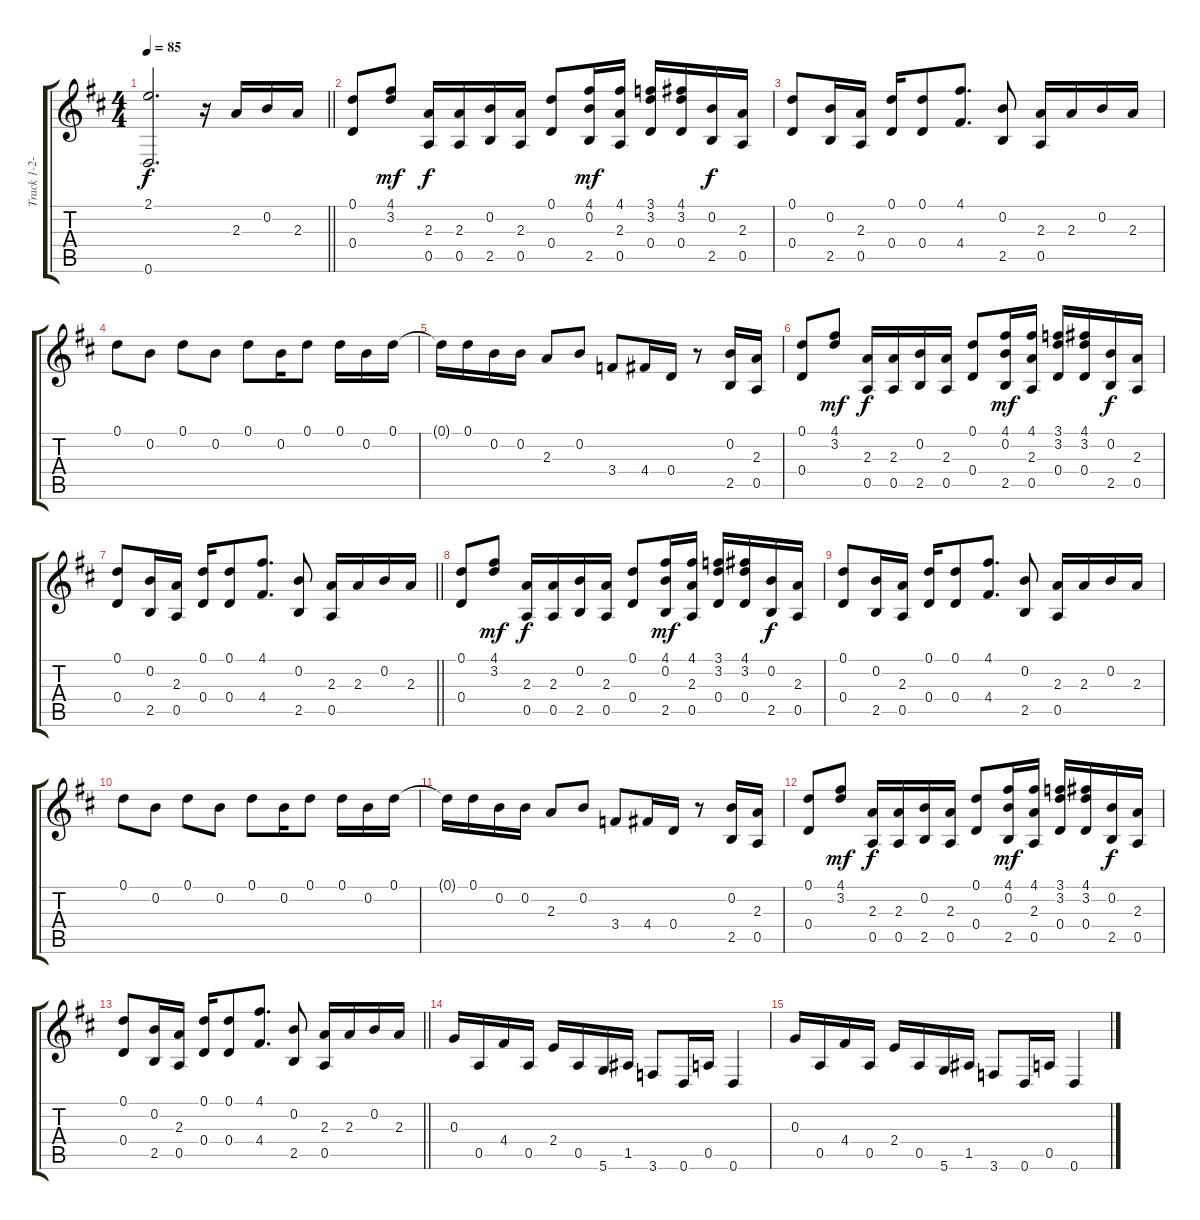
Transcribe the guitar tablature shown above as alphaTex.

\track ("Track 1-2-4" "Track 1-2-") {instrument acousticguitarsteel}
\staff {score tabs}
\tuning (D4 B3 G3 D3 A2 D2) {hide}
\ts (4 4)
\tempo 85
\clef g2
\barLineRight lightlight
\ks d
(2.1 0.6).2{d dy f} r.16 2.3.16 0.2.16 2.3.16 |
(0.1 0.4).8 (4.1 3.2).8{dy mf} (2.3 0.5).16{dy f} (2.3 0.5).16 (0.2 2.5).16 (2.3 0.5).16 (0.1 0.4).8 (4.1 0.2 2.5).16{dy mf} (4.1 2.3 0.5).16 (3.1 3.2 0.4).16 (4.1 3.2 0.4).16 (0.2 2.5).16{dy f} (2.3 0.5).16 |
(0.1 0.4).8 (0.2 2.5).16 (2.3 0.5).16 (0.1 0.4).16 (0.1 0.4).8 (4.1 4.4).8{d} (0.2 2.5).8 (2.3 0.5).16 2.3.16 0.2.16 2.3.16 |
0.1.8 0.2.8 0.1.8 0.2.8 0.1.8 0.2.16 0.1.8 0.1.16 0.2.16 0.1.16 |
0.1{t}.16 0.1.16 0.2.16 0.2.16 2.3.8 0.2.8 3.4.8 4.4.16 0.4.16 r.8 (0.2 2.5).16 (2.3 0.5).16 |
(0.1 0.4).8 (4.1 3.2).8{dy mf} (2.3 0.5).16{dy f} (2.3 0.5).16 (0.2 2.5).16 (2.3 0.5).16 (0.1 0.4).8 (4.1 0.2 2.5).16{dy mf} (4.1 2.3 0.5).16 (3.1 3.2 0.4).16 (4.1 3.2 0.4).16 (0.2 2.5).16{dy f} (2.3 0.5).16 |
\barLineRight lightlight
(0.1 0.4).8 (0.2 2.5).16 (2.3 0.5).16 (0.1 0.4).16 (0.1 0.4).8 (4.1 4.4).8{d} (0.2 2.5).8 (2.3 0.5).16 2.3.16 0.2.16 2.3.16 |
(0.1 0.4).8 (4.1 3.2).8{dy mf} (2.3 0.5).16{dy f} (2.3 0.5).16 (0.2 2.5).16 (2.3 0.5).16 (0.1 0.4).8 (4.1 0.2 2.5).16{dy mf} (4.1 2.3 0.5).16 (3.1 3.2 0.4).16 (4.1 3.2 0.4).16 (0.2 2.5).16{dy f} (2.3 0.5).16 |
(0.1 0.4).8 (0.2 2.5).16 (2.3 0.5).16 (0.1 0.4).16 (0.1 0.4).8 (4.1 4.4).8{d} (0.2 2.5).8 (2.3 0.5).16 2.3.16 0.2.16 2.3.16 |
0.1.8 0.2.8 0.1.8 0.2.8 0.1.8 0.2.16 0.1.8 0.1.16 0.2.16 0.1.16 |
0.1{t}.16 0.1.16 0.2.16 0.2.16 2.3.8 0.2.8 3.4.8 4.4.16 0.4.16 r.8 (0.2 2.5).16 (2.3 0.5).16 |
(0.1 0.4).8 (4.1 3.2).8{dy mf} (2.3 0.5).16{dy f} (2.3 0.5).16 (0.2 2.5).16 (2.3 0.5).16 (0.1 0.4).8 (4.1 0.2 2.5).16{dy mf} (4.1 2.3 0.5).16 (3.1 3.2 0.4).16 (4.1 3.2 0.4).16 (0.2 2.5).16{dy f} (2.3 0.5).16 |
\barLineRight lightlight
(0.1 0.4).8 (0.2 2.5).16 (2.3 0.5).16 (0.1 0.4).16 (0.1 0.4).8 (4.1 4.4).8{d} (0.2 2.5).8 (2.3 0.5).16 2.3.16 0.2.16 2.3.16 |
0.3.16 0.5.16 4.4.16 0.5.16 2.4.16 0.5.16 5.6.16 1.5.16 3.6.8 0.6.16 0.5.16 0.6.4 |
0.3.16 0.5.16 4.4.16 0.5.16 2.4.16 0.5.16 5.6.16 1.5.16 3.6.8 0.6.16 0.5.16 0.6.4
